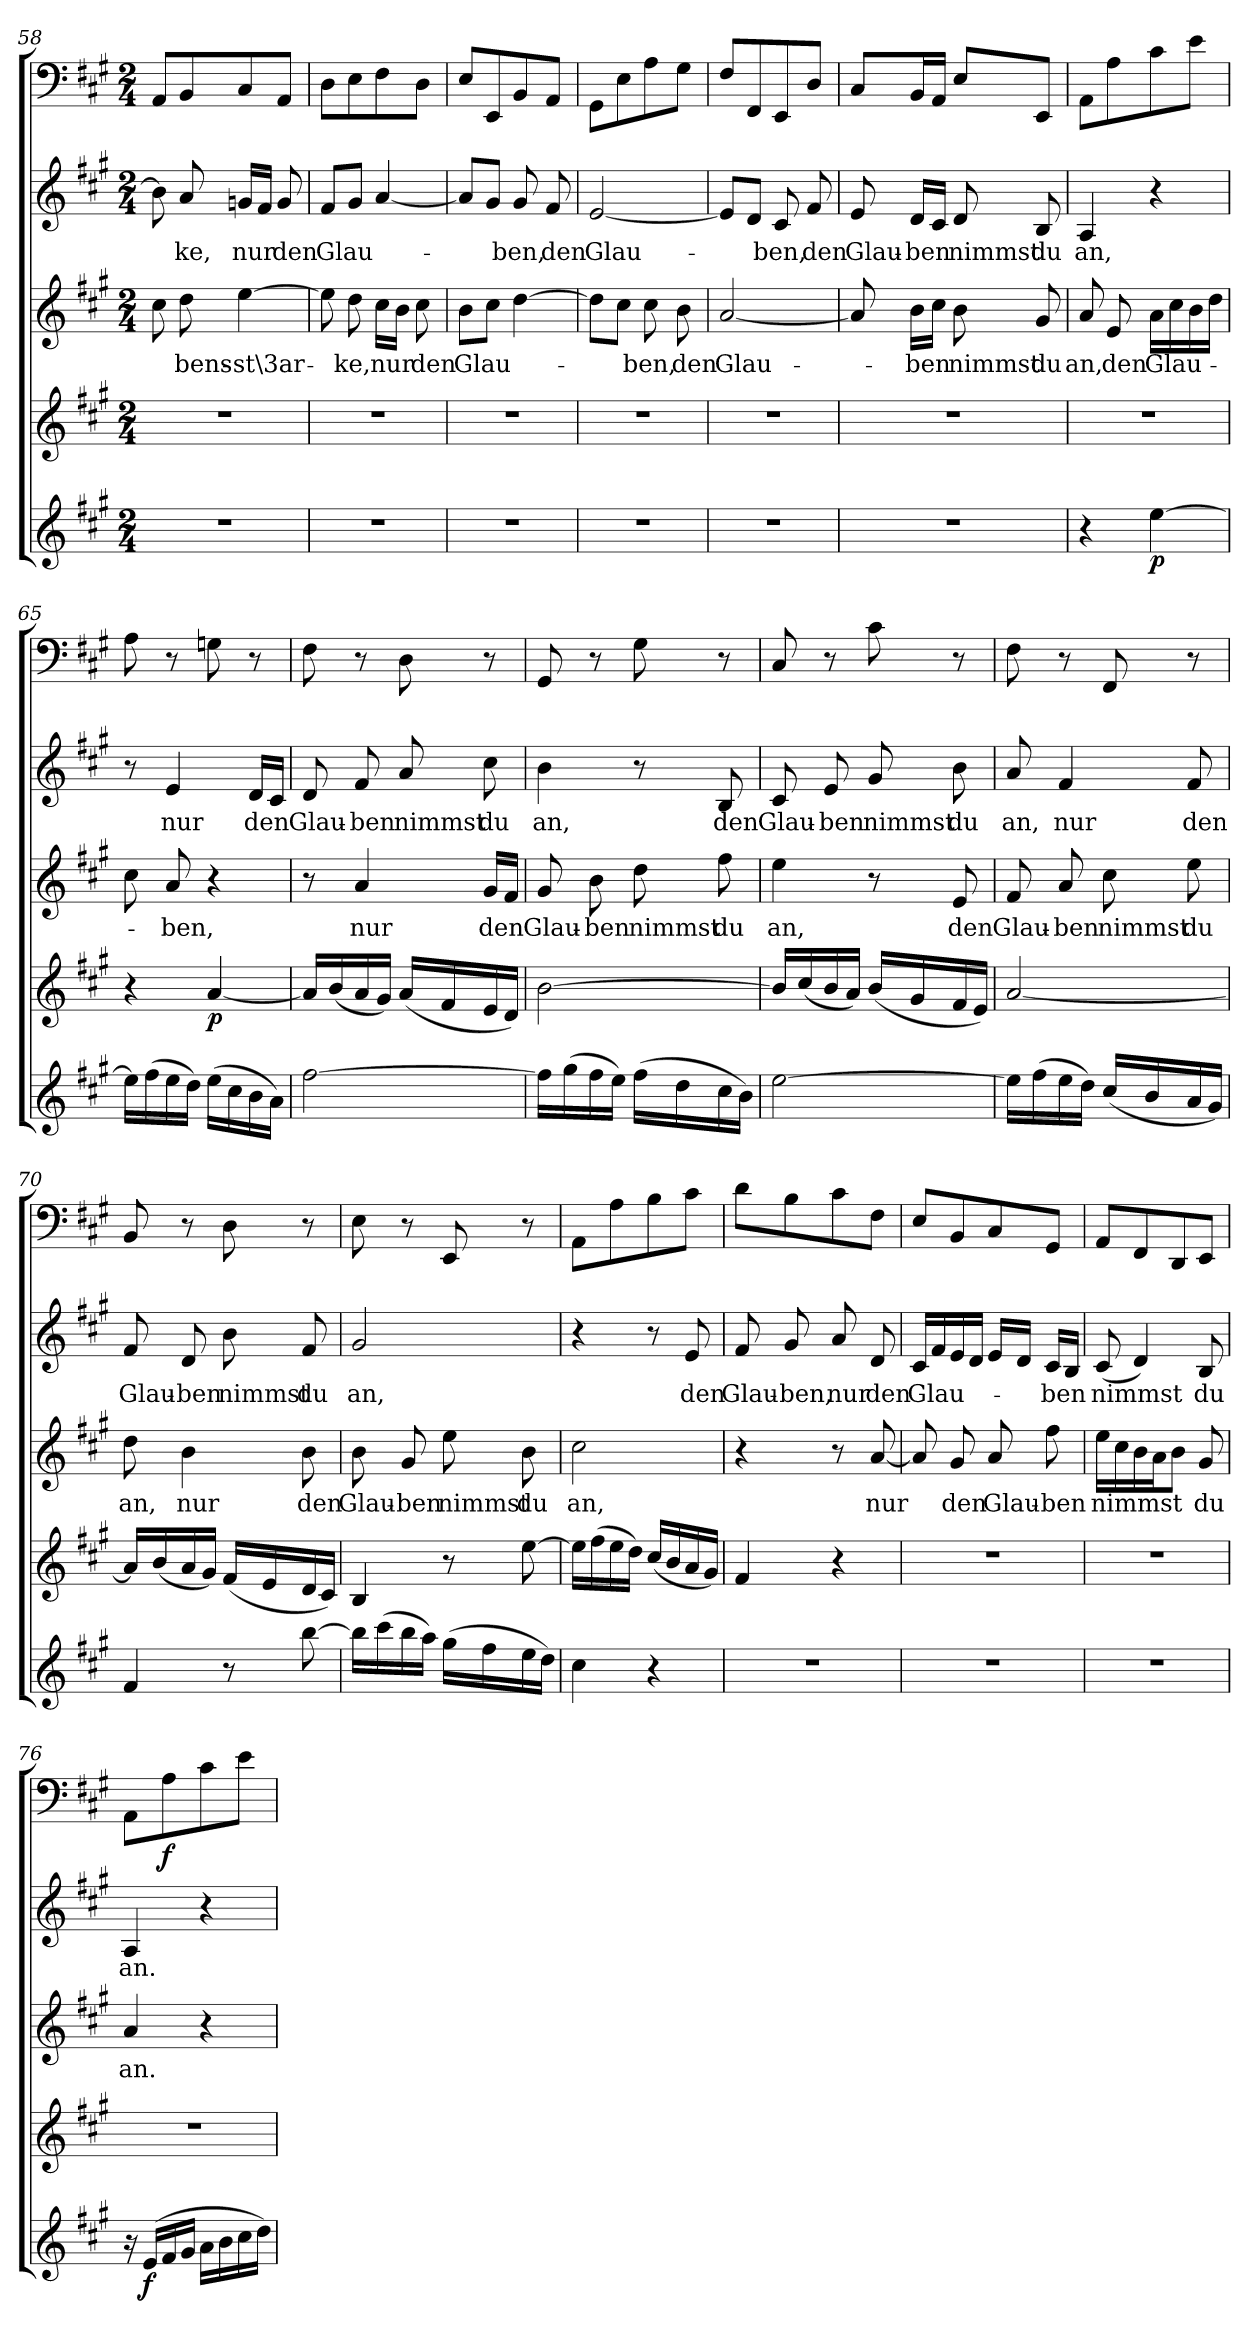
**kern	**dynam	**kern	**dynam	**kern	**text	**kern	**text	**kern	**dynam
*part5	*part5	*part4	*part4	*part3	*part3	*part2	*part2	*part1	*part1
*staff5	*staff5	*staff4	*staff4	*staff3	*staff3	*staff2	*staff2	*staff1	*staff1
*clefG2	*	*clefG2	*	*clefG2	*	*clefG2	*	*clefF4	*
*k[f#c#g#]	*	*k[f#c#g#]	*	*k[f#c#g#]	*	*k[f#c#g#]	*	*k[f#c#g#]	*
*A:	*	*A:	*	*A:	*	*A:	*	*A:	*
*M2/4	*	*M2/4	*	*M2/4	*	*M2/4	*	*M2/4	*
=58	=58	=58	=58	=58	=58	=58	=58	=58	=58
2r	.	2r	.	8cc#\	.	8b\]	.	8AA/L	.
.	.	.	.	8dd\	-bens-	8a/	-ke,	8BB/	.
.	.	.	.	[4ee\	-st\3ar-	16gn/LL	nur	8C#/	.
.	.	.	.	.	.	16f#/JJ	.	.	.
.	.	.	.	.	.	8g/	den	8AA/J	.
=59	=59	=59	=59	=59	=59	=59	=59	=59	=59
2r	.	2r	.	8ee\]	.	8f#/L	Glau-	8D\L	.
.	.	.	.	8dd\	-ke,	8g#/J	.	8E\	.
.	.	.	.	16cc#\LL	nur	[4a/	.	8F#\	.
.	.	.	.	16b\JJ	.	.	.	.	.
.	.	.	.	8cc#\	den	.	.	8D\J	.
=60	=60	=60	=60	=60	=60	=60	=60	=60	=60
2r	.	2r	.	8b\L	Glau-	8a/L]	.	8E/L	.
.	.	.	.	8cc#\J	.	8g#/J	.	8EE/	.
.	.	.	.	[4dd\	.	8g#/	-ben,	8BB/	.
.	.	.	.	.	.	8f#/	den	8AA/J	.
=61	=61	=61	=61	=61	=61	=61	=61	=61	=61
2r	.	2r	.	8dd\L]	.	[2e/	Glau-	8GG#\L	.
.	.	.	.	8cc#\J	.	.	.	8E\	.
.	.	.	.	8cc#\	-ben,	.	.	8A\	.
.	.	.	.	8b\	den	.	.	8G#\J	.
=62	=62	=62	=62	=62	=62	=62	=62	=62	=62
2r	.	2r	.	[2a/	Glau-	8e/L]	.	8F#/L	.
.	.	.	.	.	.	8d/J	.	8FF#/	.
.	.	.	.	.	.	8c#/	-ben,	8EE/	.
.	.	.	.	.	.	8f#/	den	8D/J	.
=63	=63	=63	=63	=63	=63	=63	=63	=63	=63
2r	.	2r	.	8a/]	.	8e/	Glau-	8C#/L	.
.	.	.	.	16b\LL	-ben	16d/LL	-ben	16BB/L	.
.	.	.	.	16cc#\JJ	.	16c#/JJ	.	16AA/JJ	.
.	.	.	.	8b\	nimmst	8d/	nimmst	8E/L	.
.	.	.	.	8g#/	du	8B/	du	8EE/J	.
=64	=64	=64	=64	=64	=64	=64	=64	=64	=64
4r	.	2r	.	8a/	an,	4A/	an,	8AA\L	.
.	.	.	.	8e/	den	.	.	8A\	.
[4ee\	p	.	.	16a\LL	Glau-	4r	.	8c#\	.
.	.	.	.	16cc#\	.	.	.	.	.
.	.	.	.	16b\	.	.	.	8e\J	.
.	.	.	.	16dd\JJ	.	.	.	.	.
=65	=65	=65	=65	=65	=65	=65	=65	=65	=65
16ee\LL]	.	4r	.	8cc#\	.	8r	.	8A\	.
(16ff#\	.	.	.	.	.	.	.	.	.
16ee\	.	.	.	8a/	-ben,	4e/	nur	8r	.
16dd\JJ)	.	.	.	.	.	.	.	.	.
(16ee\LL	.	[4a/	p	4r	.	.	.	8Gn\	.
16cc#\	.	.	.	.	.	.	.	.	.
16b\	.	.	.	.	.	16d/LL	den	8r	.
16a\JJ)	.	.	.	.	.	16c#/JJ	.	.	.
=66	=66	=66	=66	=66	=66	=66	=66	=66	=66
[2ff#\	.	16a/LL]	.	8r	.	8d/	Glau-	8F#\	.
.	.	(16b/	.	.	.	.	.	.	.
.	.	16a/	.	4a/	nur	8f#/	-ben	8r	.
.	.	16g#/JJ)	.	.	.	.	.	.	.
.	.	(16a/LL	.	.	.	8a/	nimmst	8D\	.
.	.	16f#/	.	.	.	.	.	.	.
.	.	16e/	.	16g#/LL	den	8cc#\	du	8r	.
.	.	16d/JJ)	.	16f#/JJ	.	.	.	.	.
=67	=67	=67	=67	=67	=67	=67	=67	=67	=67
16ff#\LL]	.	[2b\	.	8g#/	Glau-	4b\	an,	8GG#/	.
(16gg#\	.	.	.	.	.	.	.	.	.
16ff#\	.	.	.	8b\	-ben	.	.	8r	.
16ee\JJ)	.	.	.	.	.	.	.	.	.
(16ff#\LL	.	.	.	8dd\	nimmst	8r	.	8G#\	.
16dd\	.	.	.	.	.	.	.	.	.
16cc#\	.	.	.	8ff#\	du	8B/	den	8r	.
16b\JJ)	.	.	.	.	.	.	.	.	.
=68	=68	=68	=68	=68	=68	=68	=68	=68	=68
[2ee\	.	16b/LL]	.	4ee\	an,	8c#/	Glau-	8C#/	.
.	.	(16cc#/	.	.	.	.	.	.	.
.	.	16b/	.	.	.	8e/	-ben	8r	.
.	.	16a/JJ)	.	.	.	.	.	.	.
.	.	(16b/LL	.	8r	.	8g#/	nimmst	8c#\	.
.	.	16g#/	.	.	.	.	.	.	.
.	.	16f#/	.	8e/	den	8b\	du	8r	.
.	.	16e/JJ)	.	.	.	.	.	.	.
=69	=69	=69	=69	=69	=69	=69	=69	=69	=69
16ee\LL]	.	[2a/	.	8f#/	Glau-	8a/	an,	8F#\	.
(16ff#\	.	.	.	.	.	.	.	.	.
16ee\	.	.	.	8a/	-ben	4f#/	nur	8r	.
16dd\JJ)	.	.	.	.	.	.	.	.	.
(16cc#/LL	.	.	.	8cc#\	nimmst	.	.	8FF#/	.
16b/	.	.	.	.	.	.	.	.	.
16a/	.	.	.	8ee\	du	8f#/	den	8r	.
16g#/JJ)	.	.	.	.	.	.	.	.	.
=70	=70	=70	=70	=70	=70	=70	=70	=70	=70
4f#/	.	16a/LL]	.	8dd\	an,	8f#/	Glau-	8BB/	.
.	.	(16b/	.	.	.	.	.	.	.
.	.	16a/	.	4b\	nur	8d/	-ben	8r	.
.	.	16g#/JJ)	.	.	.	.	.	.	.
8r	.	(16f#/LL	.	.	.	8b\	nimmst	8D\	.
.	.	16e/	.	.	.	.	.	.	.
[8bb\	.	16d/	.	8b\	den	8f#/	du	8r	.
.	.	16c#/JJ)	.	.	.	.	.	.	.
=71	=71	=71	=71	=71	=71	=71	=71	=71	=71
16bb\LL]	.	4B/	.	8b\	Glau-	2g#/	an,	8E\	.
(16ccc#\	.	.	.	.	.	.	.	.	.
16bb\	.	.	.	8g#/	-ben	.	.	8r	.
16aa\JJ)	.	.	.	.	.	.	.	.	.
(16gg#\LL	.	8r	.	8ee\	nimmst	.	.	8EE/	.
16ff#\	.	.	.	.	.	.	.	.	.
16ee\	.	[8ee\	.	8b\	du	.	.	8r	.
16dd\JJ)	.	.	.	.	.	.	.	.	.
=72	=72	=72	=72	=72	=72	=72	=72	=72	=72
4cc#\	.	16ee\LL]	.	2cc#\	an,	4r	.	8AA\L	.
.	.	(16ff#\	.	.	.	.	.	.	.
.	.	16ee\	.	.	.	.	.	8A\	.
.	.	16dd\JJ)	.	.	.	.	.	.	.
4r	.	(16cc#/LL	.	.	.	8r	.	8B\	.
.	.	16b/	.	.	.	.	.	.	.
.	.	16a/	.	.	.	8e/	den	8c#\J	.
.	.	16g#/JJ)	.	.	.	.	.	.	.
=73	=73	=73	=73	=73	=73	=73	=73	=73	=73
2r	.	4f#/	.	4r	.	8f#/	Glau-	8d\L	.
.	.	.	.	.	.	8g#/	-ben,	8B\	.
.	.	4r	.	8r	.	8a/	nur	8c#\	.
.	.	.	.	[8a/	nur	8d/	den	8F#\J	.
=74	=74	=74	=74	=74	=74	=74	=74	=74	=74
2r	.	2r	.	8a/]	.	16c#/LL	Glau-	8E/L	.
.	.	.	.	.	.	16f#/	.	.	.
.	.	.	.	8g#/	den	16e/	.	8BB/	.
.	.	.	.	.	.	16d/JJ	.	.	.
.	.	.	.	8a/	Glau-	16e/LL	.	8C#/	.
.	.	.	.	.	.	16d/JJ	.	.	.
.	.	.	.	8ff#\	-ben	16c#/LL	-ben	8GG#/J	.
.	.	.	.	.	.	16B/JJ	.	.	.
=75	=75	=75	=75	=75	=75	=75	=75	=75	=75
2r	.	2r	.	16ee\LL	nimmst	(8c#/	nimmst	8AA/L	.
.	.	.	.	16cc#\	.	.	.	.	.
.	.	.	.	16b\	.	4d/)	.	8FF#/	.
.	.	.	.	16a\J	.	.	.	.	.
.	.	.	.	8b\J	.	.	.	8DD/	.
.	.	.	.	8g#/	du	8B/	du	8EE/J	.
=76	=76	=76	=76	=76	=76	=76	=76	=76	=76
16r	.	2r	.	4a/	an.	4A/	an.	8AA\L	.
(16e/LL	f	.	.	.	.	.	.	.	.
16f#/	.	.	.	.	.	.	.	8A\	f
16g#/JJ	.	.	.	.	.	.	.	.	.
16a\LL	.	.	.	4r	.	4r	.	8c#\	.
16b\	.	.	.	.	.	.	.	.	.
16cc#\	.	.	.	.	.	.	.	8e\J	.
16dd\JJ)	.	.	.	.	.	.	.	.	.
=	=	=	=	=	=	=	=	=	=
*-	*-	*-	*-	*-	*-	*-	*-	*-	*-
